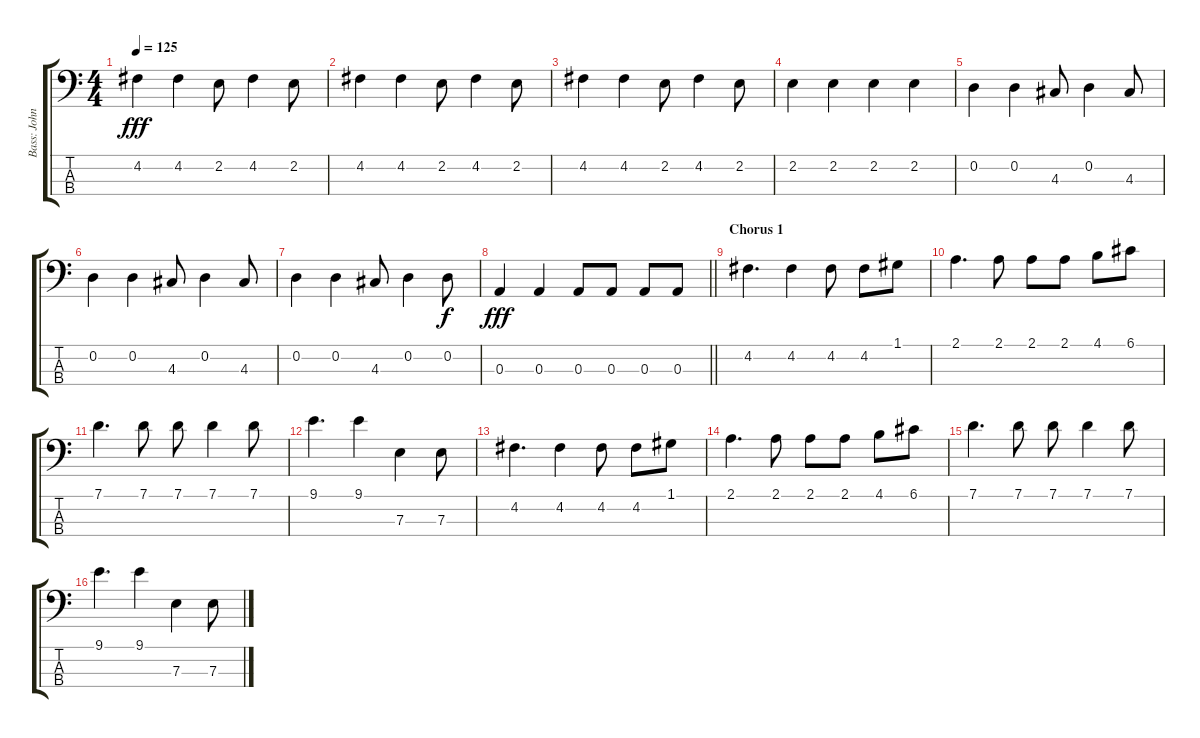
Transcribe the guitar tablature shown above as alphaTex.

\track ("Bass: John McVie" "Bass: John") {instrument electricbasspick}
\staff {score tabs}
\tuning (G2 D2 A1 E1) {hide}
\ts (4 4)
\tempo 125
\clef f4
\ks c
4.2.4{dy fff} 4.2.4 2.2.8 4.2.4 2.2.8 |
4.2.4 4.2.4 2.2.8 4.2.4 2.2.8 |
4.2.4 4.2.4 2.2.8 4.2.4 2.2.8 |
2.2.4 2.2.4 2.2.4 2.2.4 |
0.2.4 0.2.4 4.3.8 0.2.4 4.3.8 |
0.2.4 0.2.4 4.3.8 0.2.4 4.3.8 |
0.2.4 0.2.4 4.3.8 0.2.4 0.2.8{dy f} |
\barLineRight lightlight
0.3.4{dy fff} 0.3.4 0.3.8 0.3.8 0.3.8 0.3.8 |
\section ("" "Chorus 1")
4.2.4{d} 4.2.4 4.2.8 4.2.8 1.1.8 |
2.1.4{d} 2.1.8 2.1.8 2.1.8 4.1.8 6.1.8 |
7.1.4{d} 7.1.8 7.1.8 7.1.4 7.1.8 |
9.1.4{d} 9.1.4 7.3.4 7.3.8 |
4.2.4{d} 4.2.4 4.2.8 4.2.8 1.1.8 |
2.1.4{d} 2.1.8 2.1.8 2.1.8 4.1.8 6.1.8 |
7.1.4{d} 7.1.8 7.1.8 7.1.4 7.1.8 |
9.1.4{d} 9.1.4 7.3.4 7.3.8
